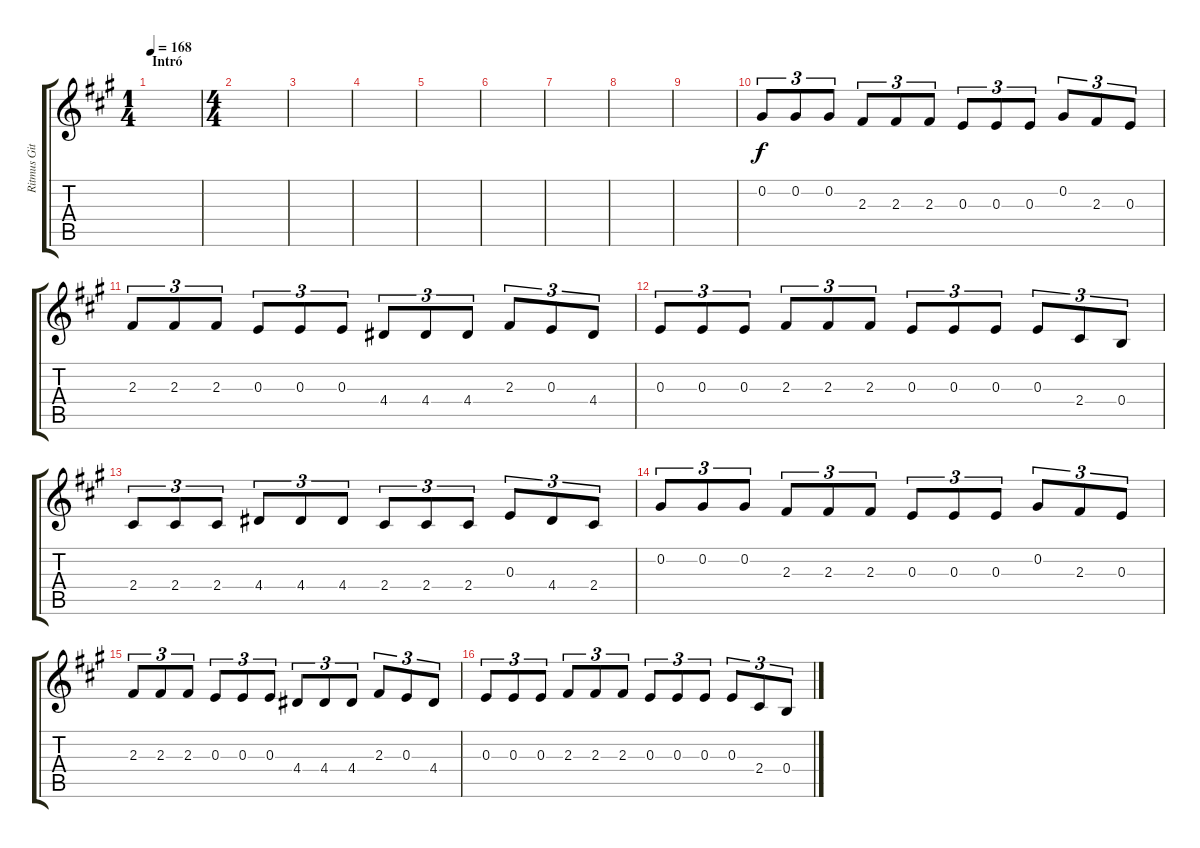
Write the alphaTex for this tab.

\track ("Ritmus Gitár 1" "Ritmus Git") {instrument distortionguitar}
\staff {score tabs}
\tuning (Db4 Ab3 E3 B2 Gb2 Db2) {hide}
\ts (1 4)
\section ("" "Intró")
\tempo 168
\tempo 100
\tempo 168
\clef g2
\ks f#minor
|
\ts (4 4)
|
|
|
|
|
|
|
|
0.2.8{tu (3 2)} 0.2.8{tu (3 2)} 0.2.8{tu (3 2)} 2.3.8{tu (3 2)} 2.3.8{tu (3 2)} 2.3.8{tu (3 2)} 0.3.8{tu (3 2)} 0.3.8{tu (3 2)} 0.3.8{tu (3 2)} 0.2.8{tu (3 2)} 2.3.8{tu (3 2)} 0.3.8{tu (3 2)} |
2.3.8{tu (3 2)} 2.3.8{tu (3 2)} 2.3.8{tu (3 2)} 0.3.8{tu (3 2)} 0.3.8{tu (3 2)} 0.3.8{tu (3 2)} 4.4.8{tu (3 2)} 4.4.8{tu (3 2)} 4.4.8{tu (3 2)} 2.3.8{tu (3 2)} 0.3.8{tu (3 2)} 4.4.8{tu (3 2)} |
0.3.8{tu (3 2)} 0.3.8{tu (3 2)} 0.3.8{tu (3 2)} 2.3.8{tu (3 2)} 2.3.8{tu (3 2)} 2.3.8{tu (3 2)} 0.3.8{tu (3 2)} 0.3.8{tu (3 2)} 0.3.8{tu (3 2)} 0.3.8{tu (3 2)} 2.4.8{tu (3 2)} 0.4.8{tu (3 2)} |
2.4.8{tu (3 2)} 2.4.8{tu (3 2)} 2.4.8{tu (3 2)} 4.4.8{tu (3 2)} 4.4.8{tu (3 2)} 4.4.8{tu (3 2)} 2.4.8{tu (3 2)} 2.4.8{tu (3 2)} 2.4.8{tu (3 2)} 0.3.8{tu (3 2)} 4.4.8{tu (3 2)} 2.4.8{tu (3 2)} |
0.2.8{tu (3 2)} 0.2.8{tu (3 2)} 0.2.8{tu (3 2)} 2.3.8{tu (3 2)} 2.3.8{tu (3 2)} 2.3.8{tu (3 2)} 0.3.8{tu (3 2)} 0.3.8{tu (3 2)} 0.3.8{tu (3 2)} 0.2.8{tu (3 2)} 2.3.8{tu (3 2)} 0.3.8{tu (3 2)} |
2.3.8{tu (3 2)} 2.3.8{tu (3 2)} 2.3.8{tu (3 2)} 0.3.8{tu (3 2)} 0.3.8{tu (3 2)} 0.3.8{tu (3 2)} 4.4.8{tu (3 2)} 4.4.8{tu (3 2)} 4.4.8{tu (3 2)} 2.3.8{tu (3 2)} 0.3.8{tu (3 2)} 4.4.8{tu (3 2)} |
0.3.8{tu (3 2)} 0.3.8{tu (3 2)} 0.3.8{tu (3 2)} 2.3.8{tu (3 2)} 2.3.8{tu (3 2)} 2.3.8{tu (3 2)} 0.3.8{tu (3 2)} 0.3.8{tu (3 2)} 0.3.8{tu (3 2)} 0.3.8{tu (3 2)} 2.4.8{tu (3 2)} 0.4.8{tu (3 2)}
